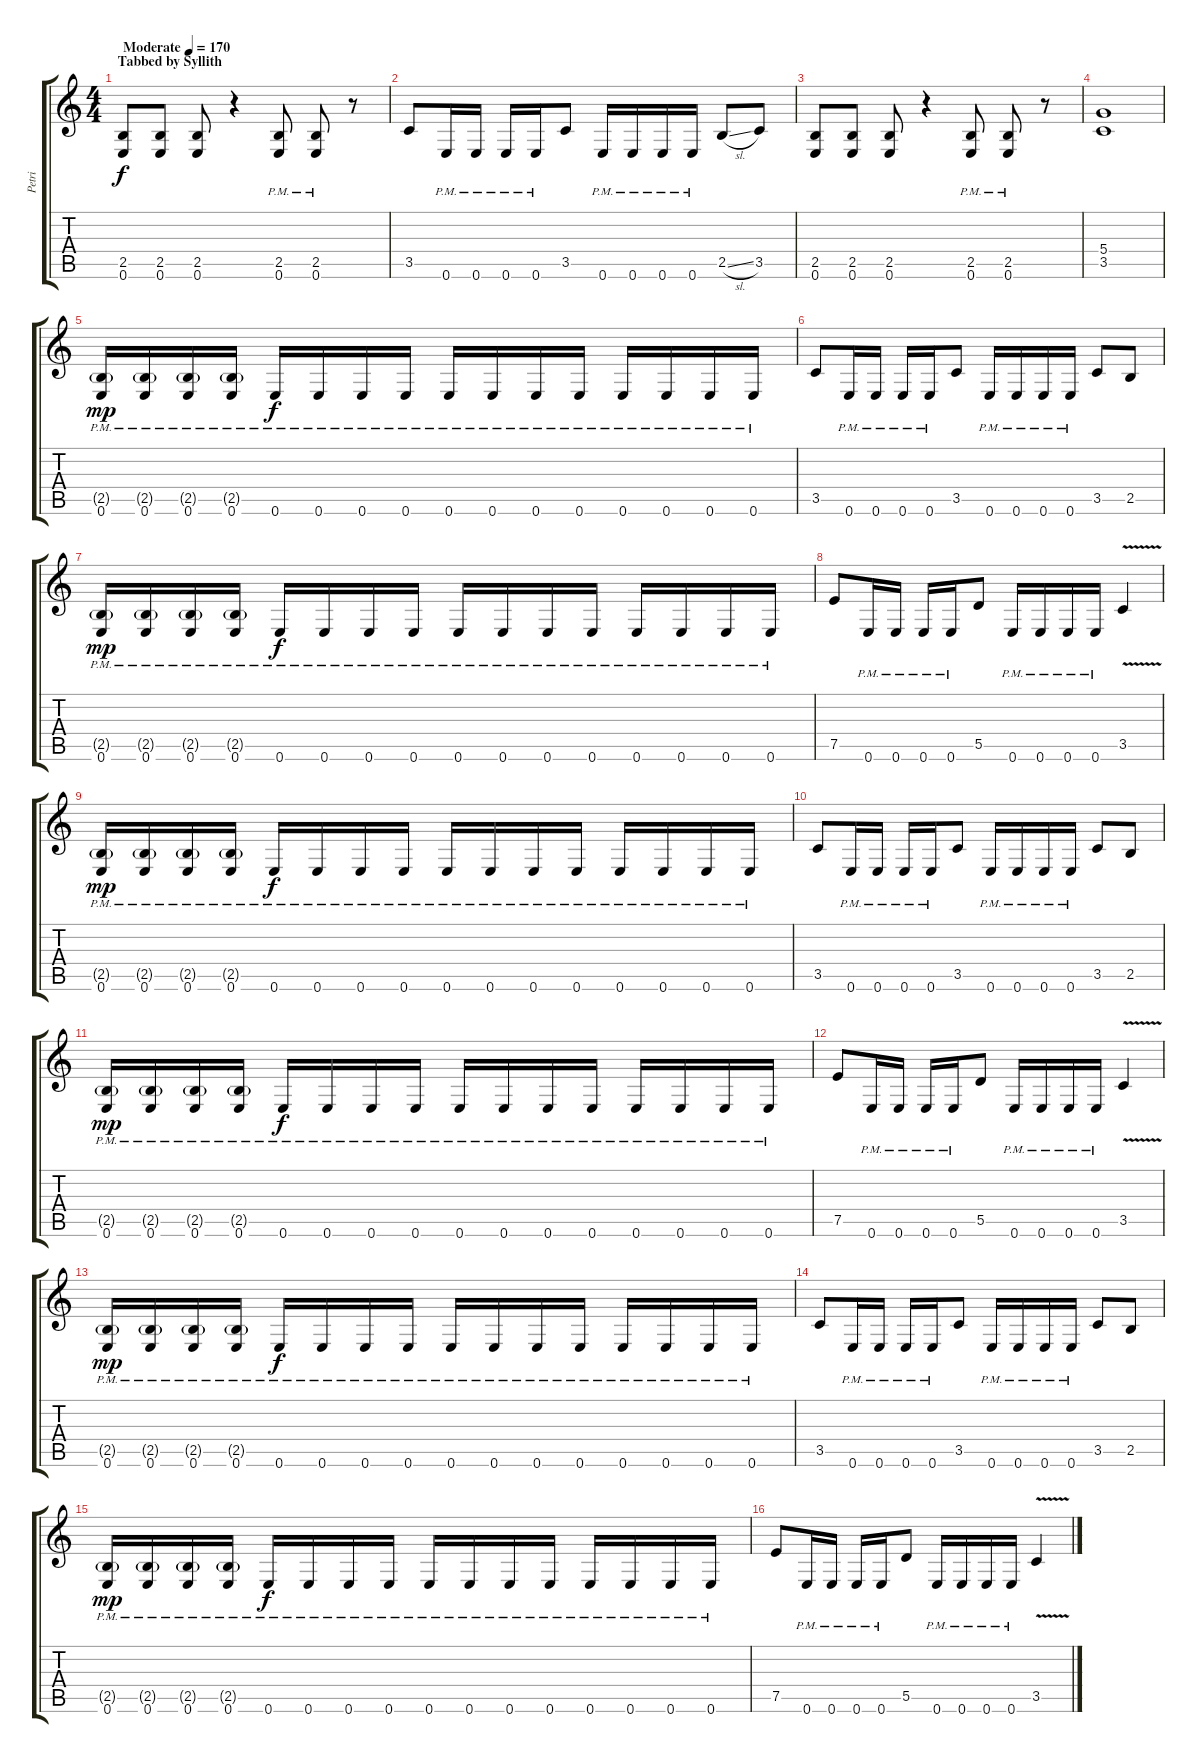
\track ("Petri" "Petri") {instrument distortionguitar}
\staff {score tabs}
\tuning (E4 B3 G3 D3 A2 E2) {hide}
\ts (4 4)
\section ("" "Tabbed by Syllith")
\tempo (170 "Moderate")
\clef g2
\ks c
(2.5 0.6).8{txt "" dy f instrument distortionguitar} (2.5 0.6).8 (2.5 0.6).8 r.4 (2.5{pm} 0.6{pm}).8 (2.5{pm} 0.6{pm}).8 r.8 |
3.5.8 0.6{pm}.16 0.6{pm}.16 0.6{pm}.16 0.6{pm}.16 3.5.8 0.6{pm}.16 0.6{pm}.16 0.6{pm}.16 0.6{pm}.16 2.5{sl}.8 3.5.8 |
(2.5 0.6).8 (2.5 0.6).8 (2.5 0.6).8 r.4 (2.5{pm} 0.6{pm}).8 (2.5{pm} 0.6{pm}).8 r.8 |
(5.4 3.5).1 |
(2.5{g pm} 0.6{pm}).16{dy mp} (2.5{g pm} 0.6{pm}).16 (2.5{g pm} 0.6{pm}).16 (2.5{g pm} 0.6{pm}).16 0.6{pm}.16{dy f} 0.6{pm}.16 0.6{pm}.16 0.6{pm}.16 0.6{pm}.16 0.6{pm}.16 0.6{pm}.16 0.6{pm}.16 0.6{pm}.16 0.6{pm}.16 0.6{pm}.16 0.6{pm}.16 |
3.5.8 0.6{pm}.16 0.6{pm}.16 0.6{pm}.16 0.6{pm}.16 3.5.8 0.6{pm}.16 0.6{pm}.16 0.6{pm}.16 0.6{pm}.16 3.5.8 2.5.8 |
(2.5{g pm} 0.6{pm}).16{dy mp} (2.5{g pm} 0.6{pm}).16 (2.5{g pm} 0.6{pm}).16 (2.5{g pm} 0.6{pm}).16 0.6{pm}.16{dy f} 0.6{pm}.16 0.6{pm}.16 0.6{pm}.16 0.6{pm}.16 0.6{pm}.16 0.6{pm}.16 0.6{pm}.16 0.6{pm}.16 0.6{pm}.16 0.6{pm}.16 0.6{pm}.16 |
7.5.8 0.6{pm}.16 0.6{pm}.16 0.6{pm}.16 0.6{pm}.16 5.5.8 0.6{pm}.16 0.6{pm}.16 0.6{pm}.16 0.6{pm}.16 3.5{v}.4 |
(2.5{g pm} 0.6{pm}).16{dy mp} (2.5{g pm} 0.6{pm}).16 (2.5{g pm} 0.6{pm}).16 (2.5{g pm} 0.6{pm}).16 0.6{pm}.16{dy f} 0.6{pm}.16 0.6{pm}.16 0.6{pm}.16 0.6{pm}.16 0.6{pm}.16 0.6{pm}.16 0.6{pm}.16 0.6{pm}.16 0.6{pm}.16 0.6{pm}.16 0.6{pm}.16 |
3.5.8 0.6{pm}.16 0.6{pm}.16 0.6{pm}.16 0.6{pm}.16 3.5.8 0.6{pm}.16 0.6{pm}.16 0.6{pm}.16 0.6{pm}.16 3.5.8 2.5.8 |
(2.5{g pm} 0.6{pm}).16{dy mp} (2.5{g pm} 0.6{pm}).16 (2.5{g pm} 0.6{pm}).16 (2.5{g pm} 0.6{pm}).16 0.6{pm}.16{dy f} 0.6{pm}.16 0.6{pm}.16 0.6{pm}.16 0.6{pm}.16 0.6{pm}.16 0.6{pm}.16 0.6{pm}.16 0.6{pm}.16 0.6{pm}.16 0.6{pm}.16 0.6{pm}.16 |
7.5.8 0.6{pm}.16 0.6{pm}.16 0.6{pm}.16 0.6{pm}.16 5.5.8 0.6{pm}.16 0.6{pm}.16 0.6{pm}.16 0.6{pm}.16 3.5{v}.4 |
(2.5{g pm} 0.6{pm}).16{dy mp} (2.5{g pm} 0.6{pm}).16 (2.5{g pm} 0.6{pm}).16 (2.5{g pm} 0.6{pm}).16 0.6{pm}.16{dy f} 0.6{pm}.16 0.6{pm}.16 0.6{pm}.16 0.6{pm}.16 0.6{pm}.16 0.6{pm}.16 0.6{pm}.16 0.6{pm}.16 0.6{pm}.16 0.6{pm}.16 0.6{pm}.16 |
3.5.8 0.6{pm}.16 0.6{pm}.16 0.6{pm}.16 0.6{pm}.16 3.5.8 0.6{pm}.16 0.6{pm}.16 0.6{pm}.16 0.6{pm}.16 3.5.8 2.5.8 |
(2.5{g pm} 0.6{pm}).16{dy mp} (2.5{g pm} 0.6{pm}).16 (2.5{g pm} 0.6{pm}).16 (2.5{g pm} 0.6{pm}).16 0.6{pm}.16{dy f} 0.6{pm}.16 0.6{pm}.16 0.6{pm}.16 0.6{pm}.16 0.6{pm}.16 0.6{pm}.16 0.6{pm}.16 0.6{pm}.16 0.6{pm}.16 0.6{pm}.16 0.6{pm}.16 |
7.5.8 0.6{pm}.16 0.6{pm}.16 0.6{pm}.16 0.6{pm}.16 5.5.8 0.6{pm}.16 0.6{pm}.16 0.6{pm}.16 0.6{pm}.16 3.5{v}.4
